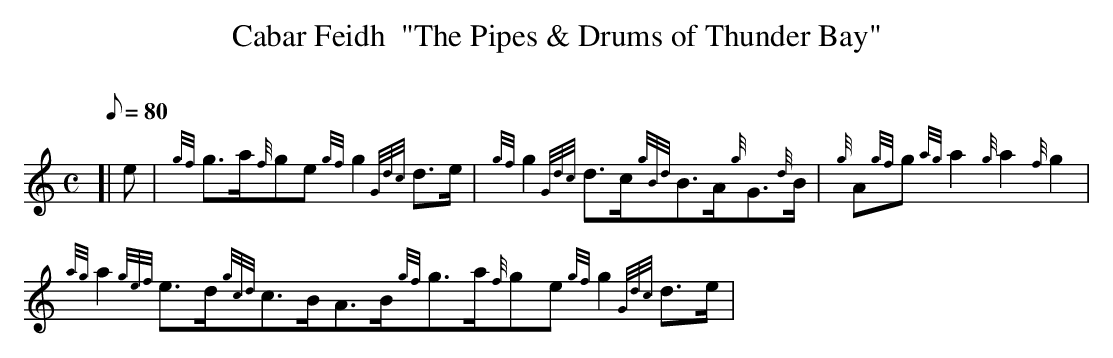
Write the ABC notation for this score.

X:1
T:Cabar Feidh  "The Pipes & Drums of Thunder Bay"
M:C
L:1/8
Q:80
C:
K:HP
[| e | \
{gf}g3/2a/2{f}ge{gf}g2{Gdc}d3/2e/2 | \
{gf}g2{Gdc}d3/2c/2{gBd}B3/2A/2{g}G3/2{d}B/2 | \
{g}A{gf}g{ag}a2{g}a2{f}g2 |
{ag}a2{gef}e3/2d/2{gcd}c3/2B/2A3/2B/2{gf}g3/2a/2{f}ge{gf}g2{Gdc}d3/2e/2 |
